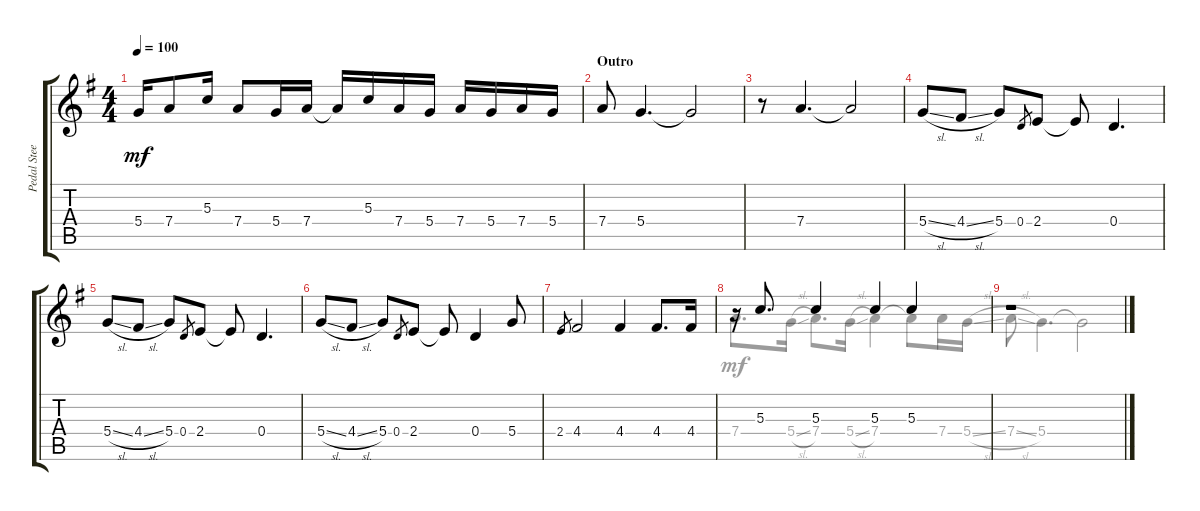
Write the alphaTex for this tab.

\track ("Pedal Steel Guitar" "Pedal Stee") {instrument overdrivenguitar}
\staff {score tabs}
\tuning (E4 B3 G3 D3 A2 E2) {hide}
\voice
\ts (4 4)
\tempo 100
\clef g2
\ks g
5.4.16{dy mf} 7.4.8 5.3.16 7.4.8 5.4.16 7.4.16 7.4{t}.16 5.3.16 7.4.16 5.4.16 7.4.16 5.4.16 7.4.16 5.4.16 |
\section ("" "Outro")
7.4.8 5.4.4{d} 5.4{t}.2 |
r.8 7.4.4{d} 7.4{t}.2 |
5.4{sl}.8 4.4{sl}.8 5.4.8 0.4.8{gr} 2.4.8 2.4{t}.8 0.4.4{d} |
5.4{sl}.8 4.4{sl}.8 5.4.8 0.4.8{gr} 2.4.8 2.4{t}.8 0.4.4{d} |
5.4{sl}.8 4.4{sl}.8 5.4.8 0.4.8{gr} 2.4.8 2.4{t}.8 0.4.4 5.4.8 |
2.4.8{gr} 4.4.2 4.4.4 4.4.8{d} 4.4.16 |
r.16 5.3.8{d} 5.3.4 5.3.4 5.3.4 |
r.1
\voice
\clef g2
\ottava regular
\simile none
\ks g
|
|
|
|
|
|
|
7.4.8{d} 5.4{sl}.16 7.4.8{d} 5.4{sl}.16 7.4.4 7.4{t}.8 7.4.16 5.4{sl}.16 |
7.4{sl}.8 5.4.4{d} 5.4{t}.2
